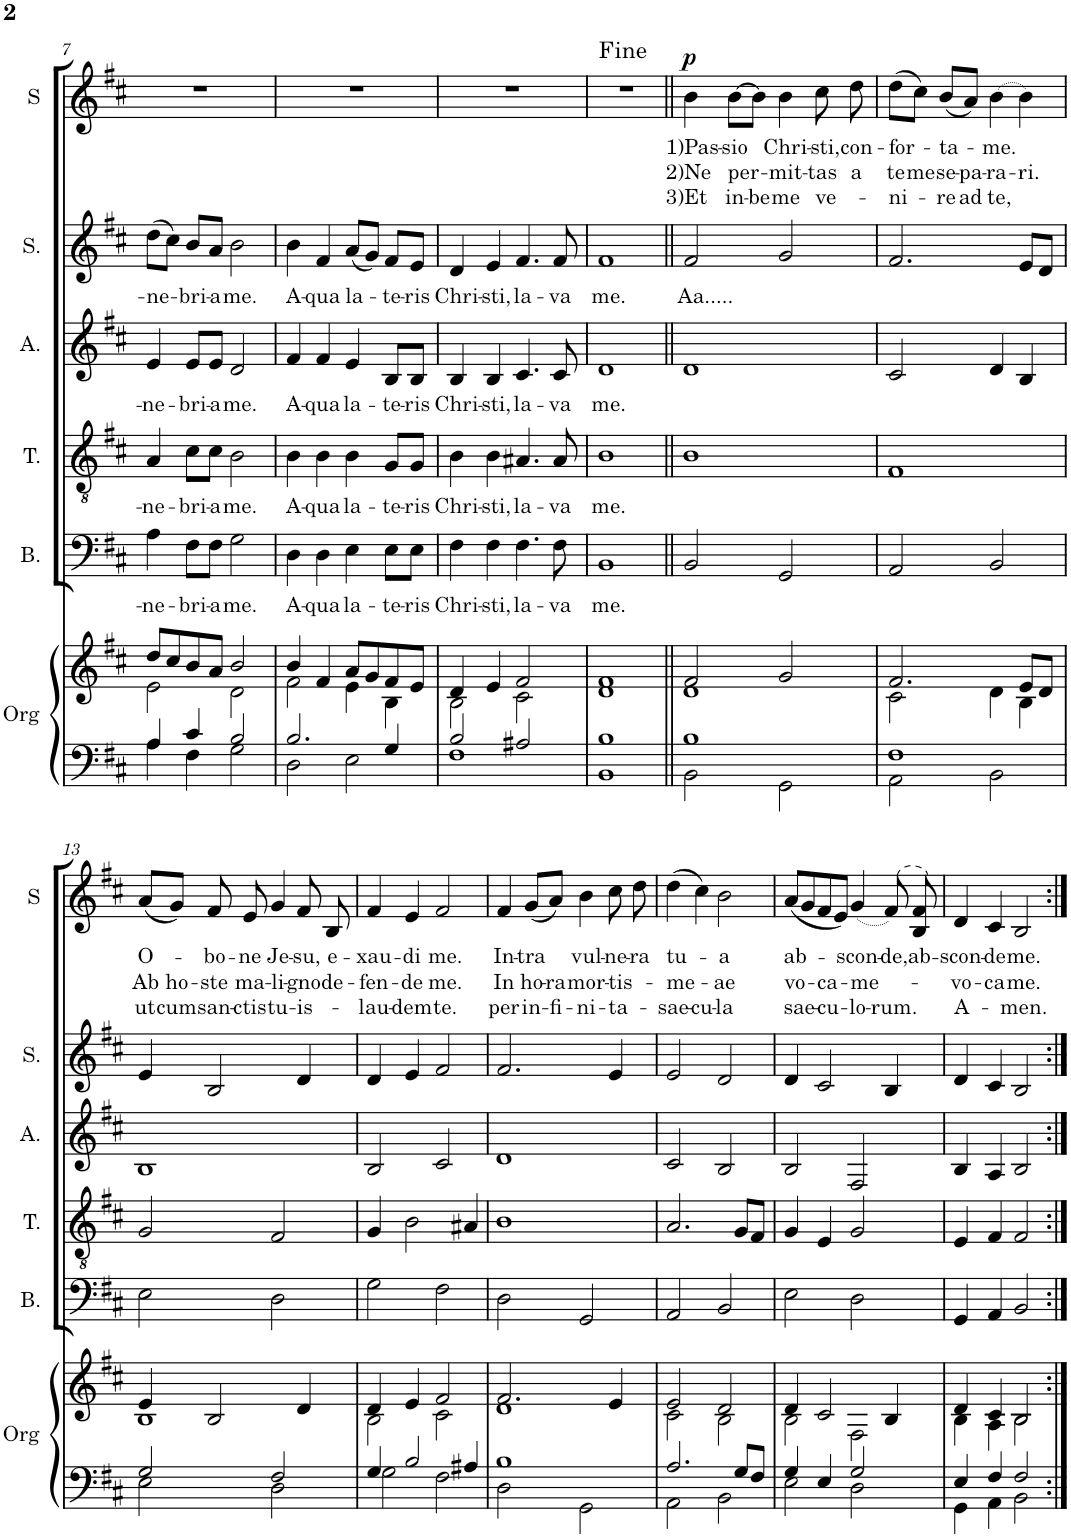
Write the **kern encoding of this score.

**kern	**kern	**kern	**text	**kern	**text	**kern	**text	**kern	**text	**kern	**text	**text	**text	**dynam
*part6	*part6	*part5	*part5	*part4	*part4	*part3	*part3	*part2	*part2	*part1	*part1	*part1	*part1	*part1
*staff7	*staff6	*staff5	*staff5	*staff4	*staff4	*staff3	*staff3	*staff2	*staff2	*staff1	*staff1	*staff1	*staff1	*staff1
*I"Orgue	*	*I"Basse	*	*I"Ténor	*	*I"Alto	*	*I"Soprano	*	*I"Solo	*	*	*	*
*I'Org	*	*I'B.	*	*I'T.	*	*I'A.	*	*I'S.	*	*I'S	*	*	*	*
!!LO:PB:g=z
*clefF4	*clefG2	*clefF4	*	*clefGv2	*	*clefG2	*	*clefG2	*	*clefG2	*	*	*	*
*k[f#c#]	*k[f#c#]	*k[f#c#]	*	*k[f#c#]	*	*k[f#c#]	*	*k[f#c#]	*	*k[f#c#]	*	*	*	*
*M4/4	*M4/4	*M4/4	*	*M4/4	*	*M4/4	*	*M4/4	*	*M4/4	*	*	*	*
=7	=7	=7	=7	=7	=7	=7	=7	=7	=7	=7	=7	=7	=7	=7
*^	*^	*	*	*	*	*	*	*	*	*	*	*	*	*
!	!	!	!	!	!LO:LY:b	!	!LO:LY:b	!	!LO:LY:b	!	!LO:LY:b	!	!	!	!	!
4A/	4A\	8dd/L	2e\	4A\	-ne-	4A/	-ne-	4e/	-ne-	(8dd\L	-ne-	1r	.	.	.	.
.	.	8cc#/	.	.	.	.	.	.	.	8cc#\J)	.	.	.	.	.	.
!	!	!	!	!	!LO:LY:b	!	!LO:LY:b	!	!LO:LY:b	!	!LO:LY:b	!	!	!	!	!
4c#/	4F#\	8b/	.	8F#\L	-bri-	8c#\L	-bri-	8e/L	-bri-	8b/L	-bri-	.	.	.	.	.
!	!	!	!	!	!LO:LY:b	!	!LO:LY:b	!	!LO:LY:b	!	!LO:LY:b	!	!	!	!	!
.	.	8a/J	.	8F#\J	-a	8c#\J	-a	8e/J	-a	8a/J	-a	.	.	.	.	.
!	!	!	!	!	!LO:LY:b	!	!LO:LY:b	!	!LO:LY:b	!	!LO:LY:b	!	!	!	!	!
2B/	2G\	2b/	2d\	2G\	me.	2B\	me.	2d/	me.	2b\	me.	.	.	.	.	.
=8	=8	=8	=8	=8	=8	=8	=8	=8	=8	=8	=8	=8	=8	=8	=8	=8
!	!	!	!	!	!LO:LY:b	!	!LO:LY:b	!	!LO:LY:b	!	!LO:LY:b	!	!	!	!	!
2.B/	2D\	4b/	2f#\	4D\	A-	4B\	A-	4f#/	A-	4b\	A-	1r	.	.	.	.
!	!	!	!	!	!LO:LY:b	!	!LO:LY:b	!	!LO:LY:b	!	!LO:LY:b	!	!	!	!	!
.	.	4f#/	.	4D\	-qua	4B\	-qua	4f#/	-qua	4f#/	-qua	.	.	.	.	.
!	!	!	!	!	!LO:LY:b	!	!LO:LY:b	!	!LO:LY:b	!	!LO:LY:b	!	!	!	!	!
.	2E\	8a/L	4e\	4E\	la-	4B\	la-	4e/	la-	(8a/L	la-	.	.	.	.	.
.	.	8g/	.	.	.	.	.	.	.	8g/J)	.	.	.	.	.	.
!	!	!	!	!	!LO:LY:b	!	!LO:LY:b	!	!LO:LY:b	!	!LO:LY:b	!	!	!	!	!
4G/	.	8f#/	4B\	8E\L	-te-	8G/L	-te-	8B/L	-te-	8f#/L	-te-	.	.	.	.	.
!	!	!	!	!	!LO:LY:b	!	!LO:LY:b	!	!LO:LY:b	!	!LO:LY:b	!	!	!	!	!
.	.	8e/J	.	8E\J	-ris	8G/J	-ris	8B/J	-ris	8e/J	-ris	.	.	.	.	.
=9	=9	=9	=9	=9	=9	=9	=9	=9	=9	=9	=9	=9	=9	=9	=9	=9
!	!	!	!	!	!LO:LY:b	!	!LO:LY:b	!	!LO:LY:b	!	!LO:LY:b	!	!	!	!	!
2B/	1F#	4d/	2B\	4F#\	Chri-	4B\	Chri-	4B/	Chri-	4d/	Chri-	1r	.	.	.	.
!	!	!	!	!	!LO:LY:b	!	!LO:LY:b	!	!LO:LY:b	!	!LO:LY:b	!	!	!	!	!
.	.	4e/	.	4F#\	-sti,	4B\	-sti,	4B/	-sti,	4e/	-sti,	.	.	.	.	.
!	!	!	!	!	!LO:LY:b	!	!LO:LY:b	!	!LO:LY:b	!	!LO:LY:b	!	!	!	!	!
2A#X/	.	2f#/	2c#\	4.F#\	la-	4.A#X/	la-	4.c#/	la-	4.f#/	la-	.	.	.	.	.
!	!	!	!	!	!LO:LY:b	!	!LO:LY:b	!	!LO:LY:b	!	!LO:LY:b	!	!	!	!	!
.	.	.	.	8F#\	-va	8A#/	-va	8c#/	-va	8f#/	-va	.	.	.	.	.
=10	=10	=10	=10	=10	=10	=10	=10	=10	=10	=10	=10	=10	=10	=10	=10	=10
!	!	!	!	!	!LO:LY:b	!	!LO:LY:b	!	!LO:LY:b	!	!LO:LY:b	!	!	!	!	!
1B	1BB	1f#	1d	1BB	me.	1B	me.	1d	me.	1f#	me.	1r	.	.	.	.
=11||	=11||	=11||	=11||	=11||	=11||	=11||	=11||	=11||	=11||	=11||	=11||	=11||	=11||	=11||	=11||	=11||
!	!	!	!	!	!	!	!	!	!	!	!LO:LY:b	!	!LO:LY:b	!LO:LY:b	!LO:LY:b	!LO:DY:a
1B	2BB\	2f#/	1d	2BB/	.	1B	.	1d	.	2f#/	Aa.....	4b\	1)Pas-	2)Ne	3)Et	p
!	!	!	!	!	!	!	!	!	!	!	!	!	!LO:LY:b	!LO:LY:b	!LO:LY:b	!
.	.	.	.	.	.	.	.	.	.	.	.	[8b\L	-sio	per-	in-	.
!	!	!	!	!	!	!	!	!	!	!	!	!	!	!	!LO:LY:b	!
.	.	.	.	.	.	.	.	.	.	.	.	8b\J]	.	.	-be	.
!	!	!	!	!	!	!	!	!	!	!	!	!	!LO:LY:b	!LO:LY:b	!LO:LY:b	!
.	2GG\	2g/	.	2GG/	.	.	.	.	.	2g/	.	4b\	Chri-	-mit-	me	.
!	!	!	!	!	!	!	!	!	!	!	!	!	!LO:LY:b	!LO:LY:b	!LO:LY:b	!
.	.	.	.	.	.	.	.	.	.	.	.	8cc#\	-sti,	-tas	ve-	.
!	!	!	!	!	!	!	!	!	!	!	!	!	!LO:LY:b	!LO:LY:b	!	!
.	.	.	.	.	.	.	.	.	.	.	.	8dd\	con-	a	.	.
=12	=12	=12	=12	=12	=12	=12	=12	=12	=12	=12	=12	=12	=12	=12	=12	=12
!	!	!	!	!	!	!	!	!	!	!	!	!	!LO:LY:b	!LO:LY:b	!LO:LY:b	!
1F#	2AA\	2.f#/	2c#\	2AA/	.	1F#	.	2c#/	.	2.f#/	.	(8dd\L	-for-	te	-ni-	.
!	!	!	!	!	!	!	!	!	!	!	!	!	!	!LO:LY:b	!	!
.	.	.	.	.	.	.	.	.	.	.	.	8cc#\J)	.	me	.	.
!	!	!	!	!	!	!	!	!	!	!	!	!	!LO:LY:b	!LO:LY:b	!LO:LY:b	!
.	.	.	.	.	.	.	.	.	.	.	.	(8b/L	-ta-	se-	-re	.
!	!	!	!	!	!	!	!	!	!	!	!	!	!	!LO:LY:b	!LO:LY:b	!
.	.	.	.	.	.	.	.	.	.	.	.	8a/J)	.	-pa-	ad	.
!	!	!	!	!	!	!	!	!	!	!	!	!LO:T:dot	!LO:LY:b	!LO:LY:b	!LO:LY:b	!
.	2BB\	.	4d\	2BB/	.	.	.	4d/	.	.	.	[4b\	-me.	-ra-	te,	.
!	!	!	!	!	!	!	!	!	!	!	!	!	!	!LO:LY:b	!	!
.	.	8e/L	4B\	.	.	.	.	4B/	.	8e/L	.	4b\]	.	-ri.	.	.
.	.	8d/J	.	.	.	.	.	.	.	8d/J	.	.	.	.	.	.
!!LO:LB:g=z
=13	=13	=13	=13	=13	=13	=13	=13	=13	=13	=13	=13	=13	=13	=13	=13	=13
!	!	!	!	!	!	!	!	!	!	!	!	!	!LO:LY:b	!LO:LY:b	!LO:LY:b	!
2G/	2E\	4e/	1B	2E\	.	2G/	.	1B	.	4e/	.	(8a/L	O-	Ab	ut	.
!	!	!	!	!	!	!	!	!	!	!	!	!	!	!LO:LY:b	!LO:LY:b	!
.	.	.	.	.	.	.	.	.	.	.	.	8g/J)	.	ho-	cum	.
!	!	!	!	!	!	!	!	!	!	!	!	!	!LO:LY:b	!LO:LY:b	!LO:LY:b	!
.	.	2B/	.	.	.	.	.	.	.	2B/	.	8f#/	-bo-	-ste	san-	.
!	!	!	!	!	!	!	!	!	!	!	!	!	!LO:LY:b	!LO:LY:b	!LO:LY:b	!
.	.	.	.	.	.	.	.	.	.	.	.	8e/	-ne	ma-	-ctis	.
!	!	!	!	!	!	!	!	!	!	!	!	!	!LO:LY:b	!LO:LY:b	!LO:LY:b	!
2F#/	2D\	.	.	2D\	.	2F#/	.	.	.	.	.	4g/	Je-	-li-	tu-	.
!	!	!	!	!	!	!	!	!	!	!	!	!	!LO:LY:b	!LO:LY:b	!LO:LY:b	!
.	.	4d/	.	.	.	.	.	.	.	4d/	.	8f#/	-su,	-gno	-is-	.
!	!	!	!	!	!	!	!	!	!	!	!	!	!LO:LY:b	!LO:LY:b	!	!
.	.	.	.	.	.	.	.	.	.	.	.	8B/	e-	de-	.	.
=14	=14	=14	=14	=14	=14	=14	=14	=14	=14	=14	=14	=14	=14	=14	=14	=14
!	!	!	!	!	!	!	!	!	!	!	!	!	!LO:LY:b	!LO:LY:b	!LO:LY:b	!
4G/	2G\	4d/	2B\	2G\	.	4G/	.	2B/	.	4d/	.	4f#/	-xau-	-fen-	-lau-	.
!	!	!	!	!	!	!	!	!	!	!	!	!	!LO:LY:b	!LO:LY:b	!LO:LY:b	!
2B/	.	4e/	.	.	.	2B\	.	.	.	4e/	.	4e/	-di	-de	-dem	.
!	!	!	!	!	!	!	!	!	!	!	!	!	!LO:LY:b	!LO:LY:b	!LO:LY:b	!
.	2F#\	2f#/	2c#\	2F#\	.	.	.	2c#/	.	2f#/	.	2f#/	me.	me.	te.	.
4A#X/	.	.	.	.	.	4A#X/	.	.	.	.	.	.	.	.	.	.
=15	=15	=15	=15	=15	=15	=15	=15	=15	=15	=15	=15	=15	=15	=15	=15	=15
!	!	!	!	!	!	!	!	!	!	!	!	!	!LO:LY:b	!LO:LY:b	!LO:LY:b	!
1B	2D\	2.f#/	1d	2D\	.	1B	.	1d	.	2.f#/	.	4f#/	In-	In	per	.
!	!	!	!	!	!	!	!	!	!	!	!	!	!LO:LY:b	!LO:LY:b	!LO:LY:b	!
.	.	.	.	.	.	.	.	.	.	.	.	(8g/L	-tra	ho-	in-	.
!	!	!	!	!	!	!	!	!	!	!	!	!	!	!LO:LY:b	!LO:LY:b	!
.	.	.	.	.	.	.	.	.	.	.	.	8a/J)	.	-ra	-fi-	.
!	!	!	!	!	!	!	!	!	!	!	!	!	!LO:LY:b	!LO:LY:b	!LO:LY:b	!
.	2GG\	.	.	2GG/	.	.	.	.	.	.	.	4b\	-vul-	mor-	-ni-	.
!	!	!	!	!	!	!	!	!	!	!	!	!	!LO:LY:b	!LO:LY:b	!LO:LY:b	!
.	.	4e/	.	.	.	.	.	.	.	4e/	.	8cc#\	-ne-	-tis-	-ta-	.
!	!	!	!	!	!	!	!	!	!	!	!	!	!LO:LY:b	!	!	!
.	.	.	.	.	.	.	.	.	.	.	.	8dd\	-ra	.	.	.
=16	=16	=16	=16	=16	=16	=16	=16	=16	=16	=16	=16	=16	=16	=16	=16	=16
!	!	!	!	!	!	!	!	!	!	!	!	!	!LO:LY:b	!LO:LY:b	!LO:LY:b	!
2.A/	2AA\	2e/	2c#\	2AA/	.	2.A/	.	2c#/	.	2e/	.	(4dd\	tu-	-me-	-sae-	.
!	!	!	!	!	!	!	!	!	!	!	!	!	!	!	!LO:LY:b	!
.	.	.	.	.	.	.	.	.	.	.	.	4cc#\)	.	.	-cu-	.
!	!	!	!	!	!	!	!	!	!	!	!	!	!LO:LY:b	!LO:LY:b	!LO:LY:b	!
.	2BB\	2d/	2B\	2BB/	.	.	.	2B/	.	2d/	.	2b\	-a	-ae	-la	.
8G/L	.	.	.	.	.	8G/L	.	.	.	.	.	.	.	.	.	.
8F#/J	.	.	.	.	.	8F#/J	.	.	.	.	.	.	.	.	.	.
=17	=17	=17	=17	=17	=17	=17	=17	=17	=17	=17	=17	=17	=17	=17	=17	=17
!	!	!	!	!	!	!	!	!	!	!	!	!	!LO:LY:b	!LO:LY:b	!LO:LY:b	!
4G/	2E\	4d/	2B\	2E\	.	4G/	.	2B/	.	4d/	.	(8a/L	ab-	vo-	sae-	.
.	.	.	.	.	.	.	.	.	.	.	.	8g/	.	.	.	.
!	!	!	!	!	!	!	!	!	!	!	!	!	!	!LO:LY:b	!LO:LY:b	!
4E/	.	2c#/	.	.	.	4E/	.	.	.	2c#/	.	8f#/	.	-ca-	-cu-	.
.	.	.	.	.	.	.	.	.	.	.	.	8e/J)	.	.	.	.
!	!	!	!	!	!	!	!	!	!	!	!	!	!LO:LY:b	!LO:LY:b	!LO:LY:b	!
2G/	2D\	.	2F#\	2D\	.	2G/	.	2F#/	.	.	.	(4g/	-scon-	-me-	-lo-	.
!	!	!	!	!	!	!	!	!	!	!	!	!	!LO:LY:b	!	!LO:LY:b	!
.	.	4B/	.	.	.	.	.	.	.	4B/	.	(8f#/)	-de,	.	-rum.	.
!	!	!	!	!	!	!	!	!	!	!	!	!	!LO:LY:b	!	!	!
.	.	.	.	.	.	.	.	.	.	.	.	8B/ 8f#/)	ab-	.	.	.
=18	=18	=18	=18	=18	=18	=18	=18	=18	=18	=18	=18	=18	=18	=18	=18	=18
!	!	!	!	!	!	!	!	!	!	!	!	!	!LO:LY:b	!LO:LY:b	!LO:LY:b	!
4E/	4GG\	4d/	4B\	4GG/	.	4E/	.	4B/	.	4d/	.	4d/	-scon-	-vo-	A-	.
!	!	!	!	!	!	!	!	!	!	!	!	!	!LO:LY:b	!LO:LY:b	!	!
4F#/	4AA\	4c#/	4A\	4AA/	.	4F#/	.	4A/	.	4c#/	.	4c#/	-de	-ca	.	.
!	!	!	!	!	!	!	!	!	!	!	!	!	!LO:LY:b	!LO:LY:b	!LO:LY:b	!
2F#/	2BB\	2B/	2B\	2BB/	.	2F#/	.	2B/	.	2B/	.	2B/	me.	me.	-men.	.
*v	*v	*	*	*	*	*	*	*	*	*	*	*	*	*	*	*
*	*v	*v	*	*	*	*	*	*	*	*	*	*	*	*	*
=:|!	=:|!	=:|!	=:|!	=:|!	=:|!	=:|!	=:|!	=:|!	=:|!	=:|!	=:|!	=:|!	=:|!	=:|!
*-	*-	*-	*-	*-	*-	*-	*-	*-	*-	*-	*-	*-	*-	*-
